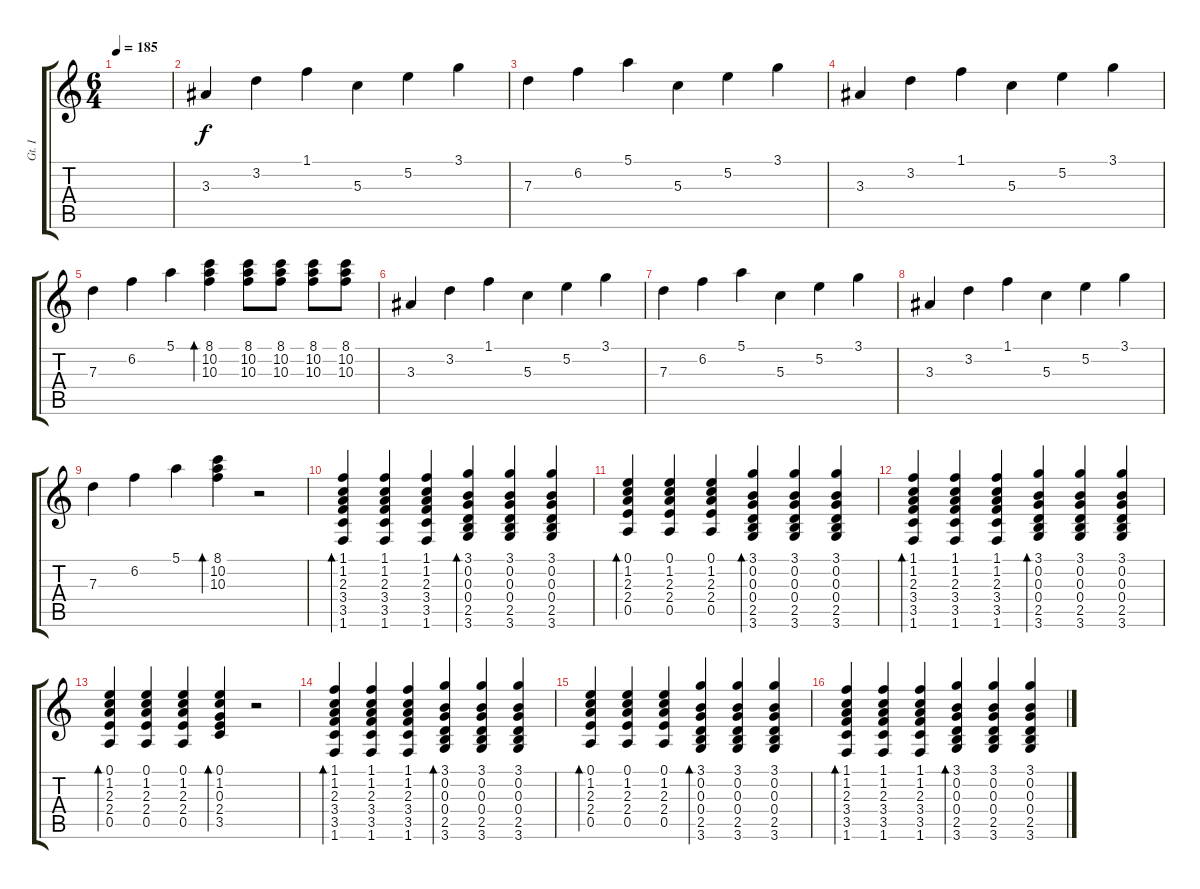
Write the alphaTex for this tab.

\track ("Gt. I" "Gt. I") {instrument acousticguitarsteel}
\staff {score tabs}
\tuning (E4 B3 G3 D3 A2 E2) {hide}
\ts (6 4)
\tempo 185
\clef g2
\ks c
|
3.3.4{instrument electricguitarmuted} 3.2.4 1.1.4 5.3.4 5.2.4 3.1.4 |
7.3.4 6.2.4 5.1.4 5.3.4 5.2.4 3.1.4 |
3.3.4 3.2.4 1.1.4 5.3.4 5.2.4 3.1.4 |
7.3.4 6.2.4 5.1.4 (8.1 10.2 10.3).4{bd 240 instrument electricguitarjazz} (8.1 10.2 10.3).8 (8.1 10.2 10.3).8 (8.1 10.2 10.3).8 (8.1 10.2 10.3).8 |
3.3.4{instrument electricguitarmuted} 3.2.4 1.1.4 5.3.4 5.2.4 3.1.4 |
7.3.4 6.2.4 5.1.4 5.3.4 5.2.4 3.1.4 |
3.3.4 3.2.4 1.1.4 5.3.4 5.2.4 3.1.4 |
7.3.4 6.2.4 5.1.4 (8.1 10.2 10.3).4{bd 240 instrument electricguitarjazz} r.2 |
(1.1 1.2 2.3 3.4 3.5 1.6).4{bd 120 balance 12 instrument acousticguitarsteel} (1.1 1.2 2.3 3.4 3.5 1.6).4 (1.1 1.2 2.3 3.4 3.5 1.6).4 (3.1 0.2 0.3 0.4 2.5 3.6).4{bd 60} (3.1 0.2 0.3 0.4 2.5 3.6).4 (3.1 0.2 0.3 0.4 2.5 3.6).4 |
(0.1 1.2 2.3 2.4 0.5).4{bd 120} (0.1 1.2 2.3 2.4 0.5).4 (0.1 1.2 2.3 2.4 0.5).4 (3.1 0.2 0.3 0.4 2.5 3.6).4{bd 60} (3.1 0.2 0.3 0.4 2.5 3.6).4 (3.1 0.2 0.3 0.4 2.5 3.6).4 |
(1.1 1.2 2.3 3.4 3.5 1.6).4{bd 120} (1.1 1.2 2.3 3.4 3.5 1.6).4 (1.1 1.2 2.3 3.4 3.5 1.6).4 (3.1 0.2 0.3 0.4 2.5 3.6).4{bd 60} (3.1 0.2 0.3 0.4 2.5 3.6).4 (3.1 0.2 0.3 0.4 2.5 3.6).4 |
(0.1 1.2 2.3 2.4 0.5).4{bd 120} (0.1 1.2 2.3 2.4 0.5).4 (0.1 1.2 2.3 2.4 0.5).4 (0.1 1.2 0.3 2.4 3.5).4{bd 60} r.2 |
(1.1 1.2 2.3 3.4 3.5 1.6).4{bd 120} (1.1 1.2 2.3 3.4 3.5 1.6).4 (1.1 1.2 2.3 3.4 3.5 1.6).4 (3.1 0.2 0.3 0.4 2.5 3.6).4{bd 60} (3.1 0.2 0.3 0.4 2.5 3.6).4 (3.1 0.2 0.3 0.4 2.5 3.6).4 |
(0.1 1.2 2.3 2.4 0.5).4{bd 120} (0.1 1.2 2.3 2.4 0.5).4 (0.1 1.2 2.3 2.4 0.5).4 (3.1 0.2 0.3 0.4 2.5 3.6).4{bd 60} (3.1 0.2 0.3 0.4 2.5 3.6).4 (3.1 0.2 0.3 0.4 2.5 3.6).4 |
(1.1 1.2 2.3 3.4 3.5 1.6).4{bd 120} (1.1 1.2 2.3 3.4 3.5 1.6).4 (1.1 1.2 2.3 3.4 3.5 1.6).4 (3.1 0.2 0.3 0.4 2.5 3.6).4{bd 60} (3.1 0.2 0.3 0.4 2.5 3.6).4 (3.1 0.2 0.3 0.4 2.5 3.6).4
